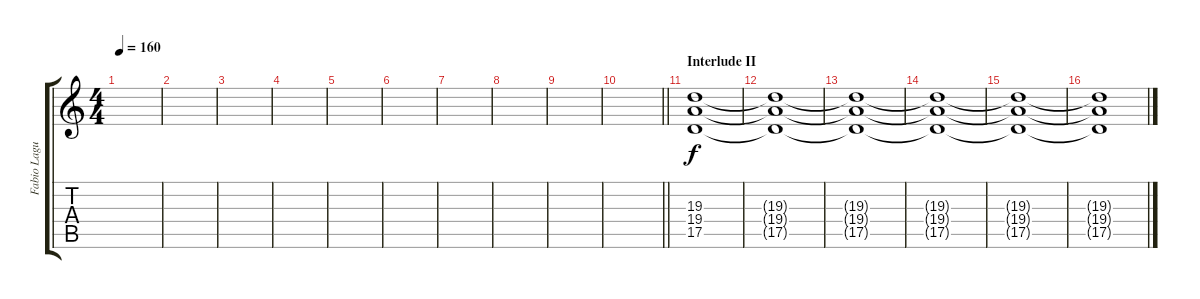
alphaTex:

\track ("Fabio Laguna" "Fabio Lagu") {instrument stringensemble1}
\staff {score tabs}
\tuning (E4 B3 G3 D3 A2 E2) {hide}
\ts (4 4)
\tempo 160
\clef g2
\ks c
|
|
|
|
|
|
|
|
|
\barLineRight lightlight
|
\section ("" "Interlude II")
(19.3 19.4 17.5).1 |
(19.3{t} 19.4{t} 17.5{t}).1 |
(19.3{t} 19.4{t} 17.5{t}).1 |
(19.3{t} 19.4{t} 17.5{t}).1 |
(19.3{t} 19.4{t} 17.5{t}).1 |
(19.3{t} 19.4{t} 17.5{t}).1
